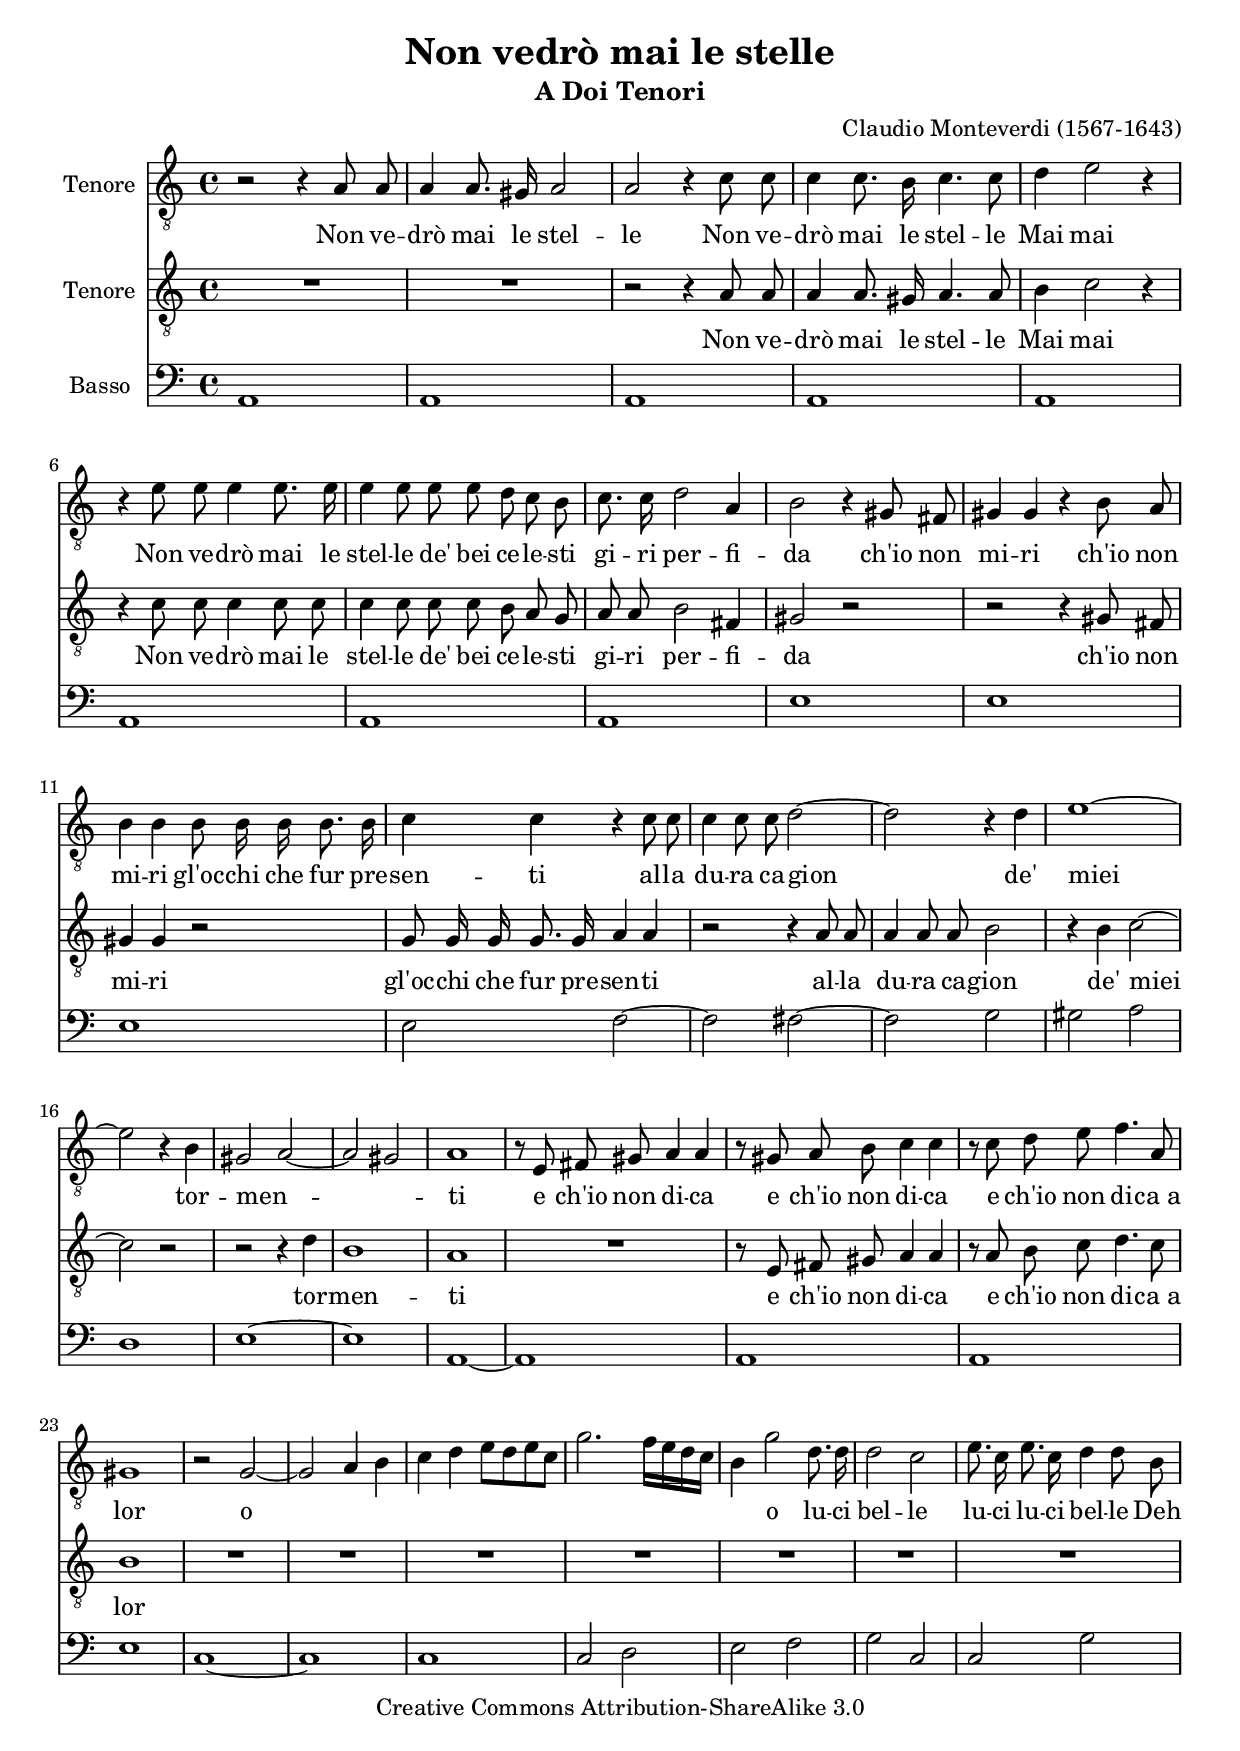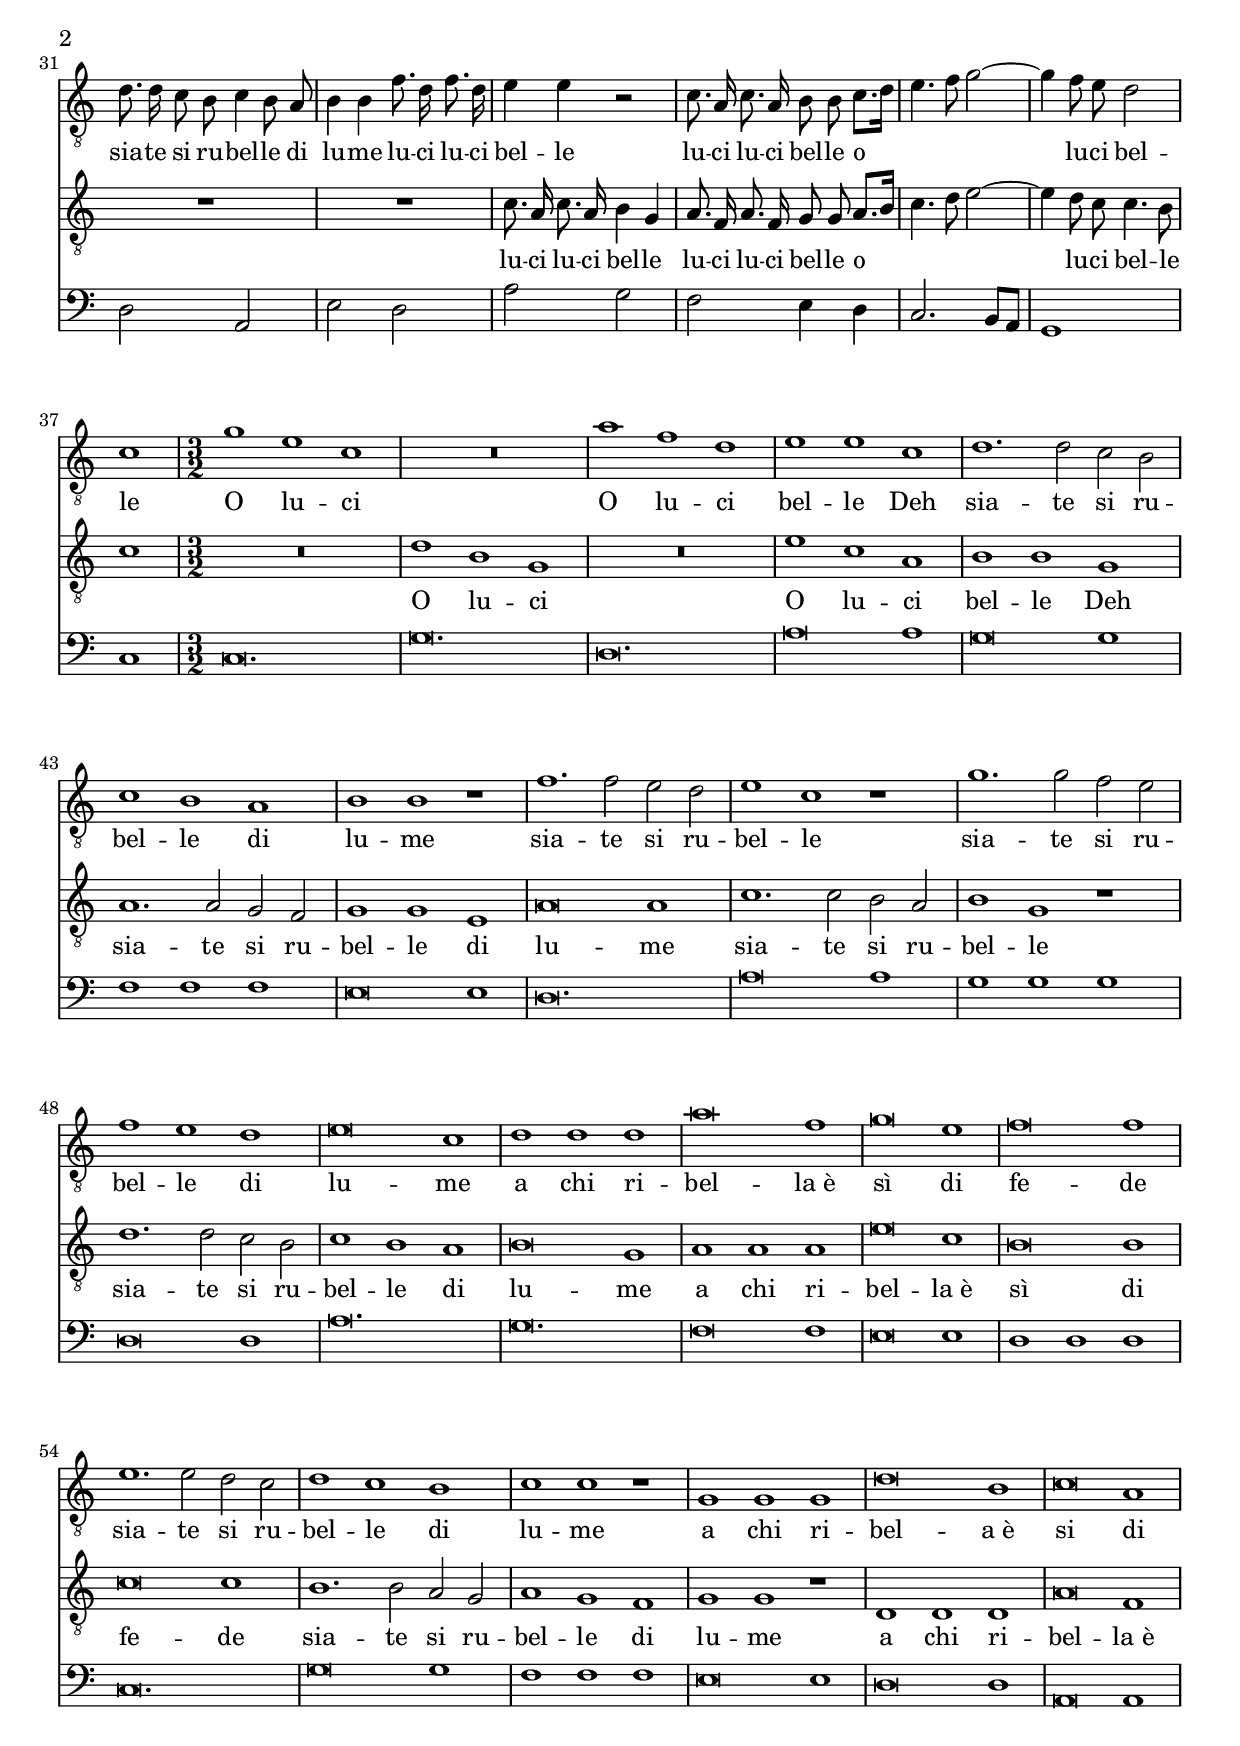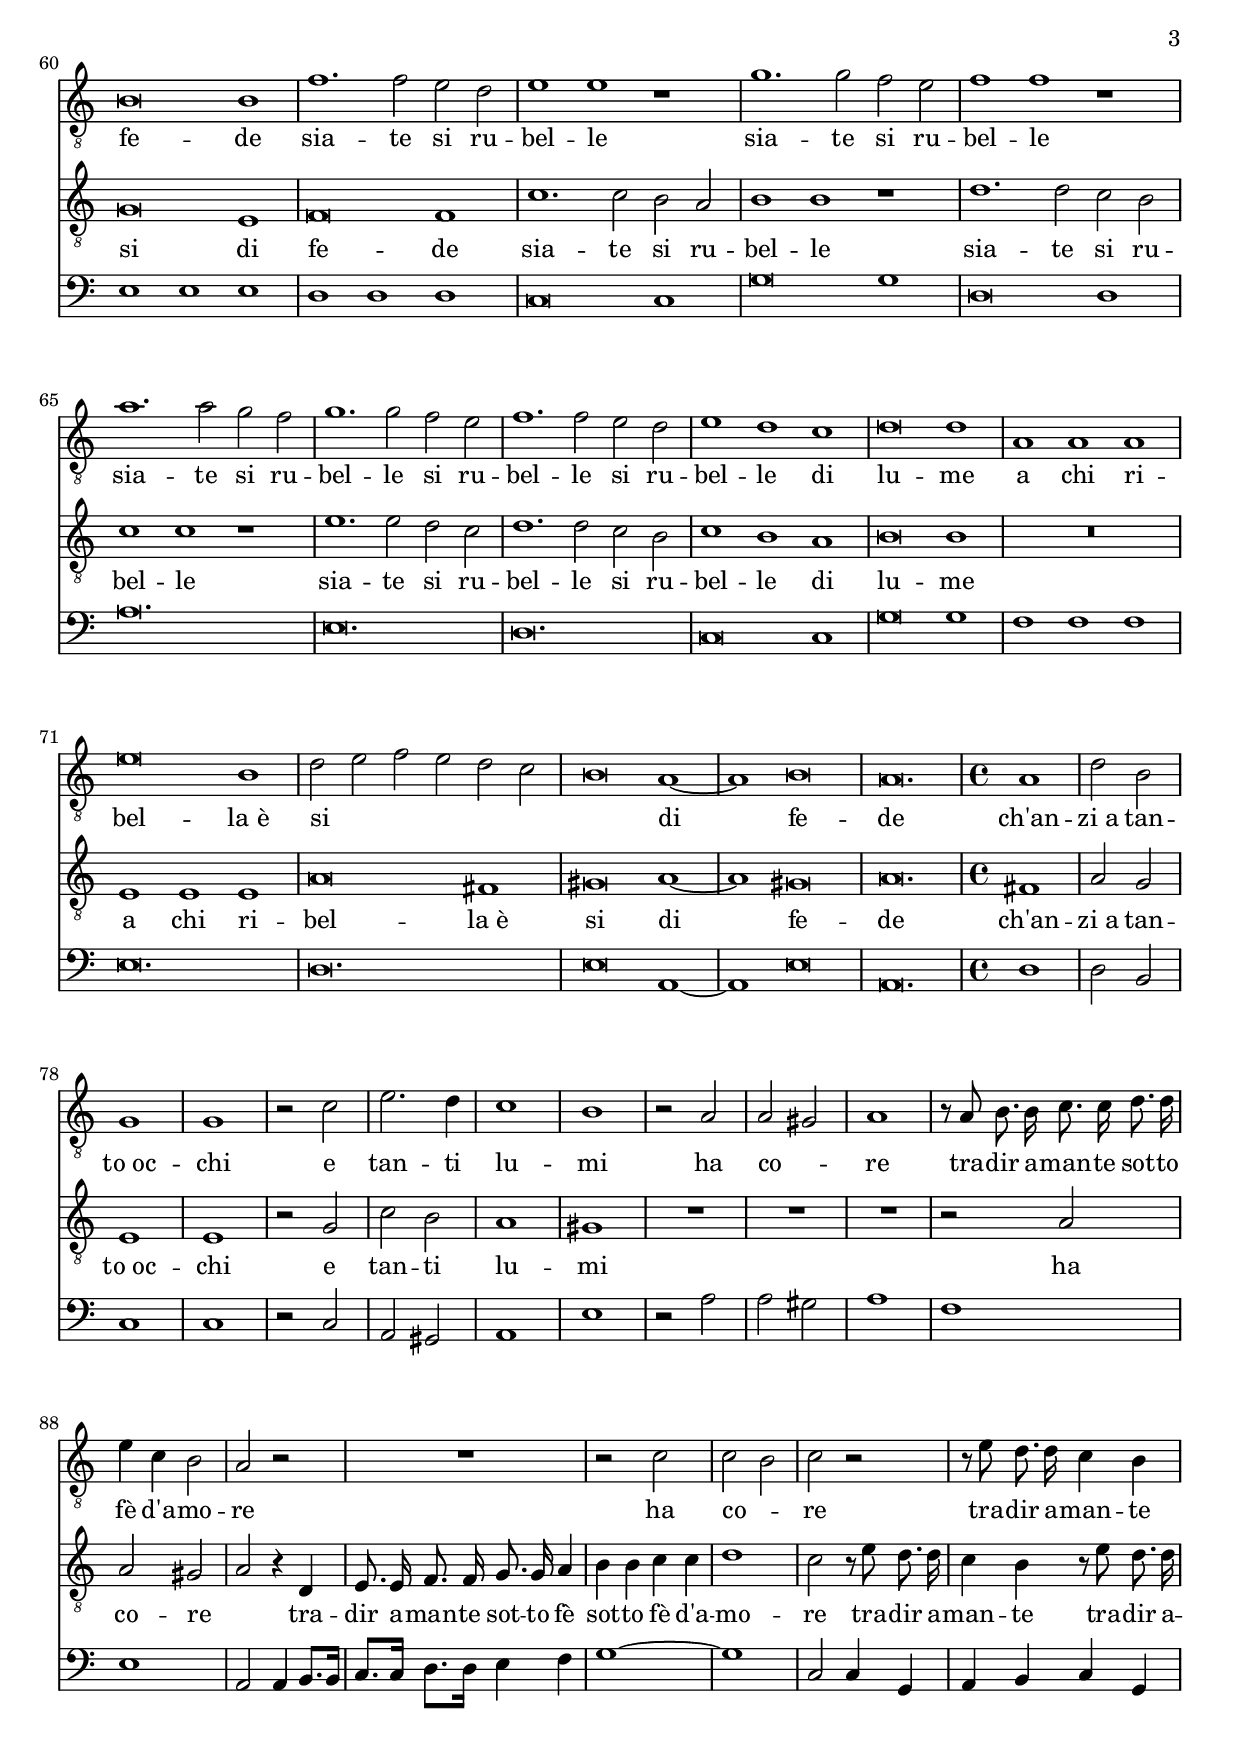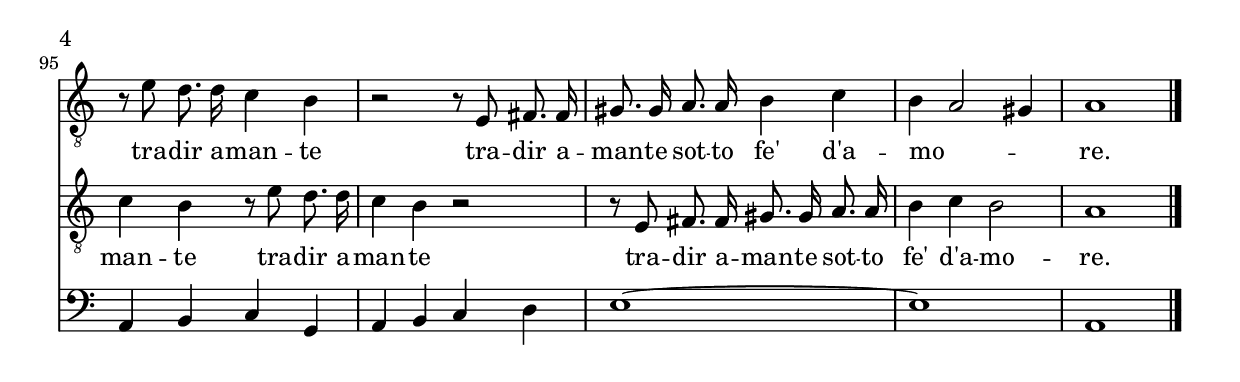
% Created on Fri Mar 06 16:16:38 CET 2009
\version "2.12.2"

\header {
	title = "Non vedrò mai le stelle"
	subtitle = "A Doi Tenori"
	composer = "Claudio Monteverdi (1567-1643)"
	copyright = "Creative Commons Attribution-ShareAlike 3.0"
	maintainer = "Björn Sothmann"
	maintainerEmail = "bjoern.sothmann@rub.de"
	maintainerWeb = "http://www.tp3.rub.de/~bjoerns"
}

\include "deutsch.ly"

verseA= \lyricmode {
Non ve -- drò mai le stel -- le Non ve -- drò mai le stel -- le Mai mai Non ve -- drò mai le stel -- le de' bei ce -- le -- sti gi -- ri per -- fi -- da ch'io non mi -- ri ch'io non mi -- ri gl'oc -- chi che fur pre -- sen -- ti al -- la du -- ra ca -- gion de' miei tor -- men -- ti e ch'io non di -- ca e ch'io non di -- ca e ch'io non di -- ca_a lor o o lu -- ci bel -- le lu -- ci lu -- ci bel -- le Deh sia -- te si ru -- bel -- le di lu -- me lu -- ci lu -- ci bel -- le lu -- ci lu -- ci bel -- le o lu -- ci bel -- le O lu -- ci O lu -- ci bel -- le Deh sia -- te si ru -- bel -- le di lu -- me sia -- te si ru -- bel -- le sia -- te si ru -- bel -- le di lu -- me a chi ri -- bel -- la_è sì di fe -- de sia -- te si ru -- bel -- le di lu -- me a chi ri -- bel -- a_è si di fe -- de sia -- te si ru -- bel -- le sia -- te si ru -- bel -- le sia -- te si ru -- bel -- le si ru -- bel -- le si ru -- bel -- le di lu -- me a chi ri -- bel -- la_è si di fe -- de ch'an -- zi_a tan -- to_oc -- chi e tan -- ti lu -- mi ha co -- re tra -- dir a -- man -- te sot -- to fè d'a -- mo -- re ha co -- re tra -- dir a -- man -- te tra -- dir a -- man -- te tra -- dir a -- man -- te sot -- to fe' d'a -- mo -- re.
}

verseB= \lyricmode {
Non ve -- drò mai le stel -- le Mai mai Non ve -- drò mai le stel -- le de' bei ce -- le -- sti gi -- ri per -- fi -- da ch'io non mi -- ri gl'oc -- chi che fur pre -- sen -- ti al -- la du -- ra ca -- gion de' miei tor -- men -- ti e ch'io non di -- ca e ch'io non di -- ca_a lor lu -- ci lu -- ci bel -- le lu -- ci lu -- ci bel -- le o lu -- ci bel -- le O lu -- ci O lu -- ci bel -- le Deh sia -- te si ru -- bel -- le di lu -- me sia -- te si ru -- bel -- le sia -- te si ru -- bel -- le di lu -- me a chi ri -- bel -- la_è sì di fe -- de sia -- te si ru -- bel -- le di lu -- me a chi ri -- bel -- la_è si di fe -- de sia -- te si ru -- bel -- le sia -- te si ru -- bel -- le sia -- te si ru -- bel -- le si ru -- bel -- le di lu -- me a chi ri -- bel -- la_è si di fe -- de ch'an -- zi_a tan -- to_oc -- chi e tan -- ti lu -- mi ha co -- re tra -- dir a -- man -- te sot -- to fè sot -- to fè d'a -- mo -- re tra -- dir a -- man -- te tra -- dir a -- man -- te tra -- dir a -- man -- te tra -- dir a -- man -- te sot -- to fe' d'a -- mo -- re.
}

 

staffTenore = \new Staff  {
	\time 4/4
	\override Score.MetronomeMark #'stencil = ##f
	\tempo 4 = 100 
	\set Staff.instrumentName="Tenore"
	\set Staff.midiInstrument="oboe"
	\key c \major
	\clef "G_8"
	\relative c' { 	
		\context Voice = "melodyTen" {
			\dynamicUp
			\autoBeamOff
			r2 r4 a8 a |
			a4 a8. gis16 a2 |
			a r4 c8 c |
			c4 c8. h16 c4. c8 |
			d4 e2 r4 |
			r e8 e e4 e8. e16 |
			e4 e8 e e d c h |
			c8. c16 d2 a4 |
			h2 r4 gis8 fis |
			gis4 gis r h8 a |
			h4 h h8 h16 h h8. h16 |
			c4 c r c8 c |
			c4 c8 c d2~ |
			d r4 d |
			e1~ |
			e2 r4 h |
			gis2\melisma a~ |
			a gis\melismaEnd |
			a1 |
			r8 e fis gis a4 a |
			r8 gis a h c4 c |
			r8 c d e f4. a,8 |
			gis1 |
			r2 g~\melisma |
			g a4 h |
			c d e8[ d e c] |
			g'2. f16[ e d c] |
			h4\melismaEnd g'2 d8. d16 |
			d2 c |
			e8. c16 e8. c16 d4 d8 h |
			d8. d16 c8 h c4 h8 a |
			h4 h f'8. d16 f8. d16 |
			e4 e r2 |
			c8. a16 c8. a16 h8 h c8.[\melisma d16] |
			e4. f8 g2~ |
			g4\melismaEnd f8 e d2 |
			c1 |
			\time 3/2
			\set Score.measureLength = #(ly:make-moment 3 1)
			\tempo 2=300
			g'1 e c |
			R\breve. |
			a'1 f d 
			e e c |
			d1. d2 c h |
			c1 h a |
			h h r |
			f'1. f2 e d |
			e1 c r |
			g'1. g2 f e |
			f1 e d |
			e\breve c1 |
			d d d |
			a'\breve f1 |
			g\breve e1 |
			f\breve f1 |
			e1. e2 d c |
			d1 c h |
			c c r |
			g g g |
			d'\breve h1 |
			c\breve a1 |
			h\breve h1 |
			f'1. f2 e d |
			e1 e r |
			g1. g2 f e |
			f1 f r |
			a1. a2 g f |
			g1. g2 f e |
			f1. f2 e d |
			e1 d c |
			d\breve d1 |
			a a a |
			e'\breve h1 |
			d2\melisma e f e d c |
			h\breve\melismaEnd a1~ |
			a h\breve |
			a\breve. |
			\time 4/4
			\tempo 4=100
			a1 |
			d2 h |
			g1 |
			g |
			r2 c |
			e2. d4 |
			c1 |
			h |
			r2 a |
			a\melisma gis\melismaEnd |
			a1 |
			r8 a h8. h16 c8. c16 d8. d16 |
			e4 c h2 |
			a r |
			R1 |
			r2 c |
			c\melisma h\melismaEnd |
			c r |
			r8 e d8. d16 c4 h |
			r8 e d8. d16 c4 h |
			r2 r8 e, fis8. fis16 |
			gis8. gis16 a8. a16 h4 c |
			h\melisma a2 gis4\melismaEnd |
			a1 |
		}

	\bar "|."
	}

}
staffTenoreII = \new Staff  {
	\set Staff.instrumentName="Tenore"
	\set Staff.midiInstrument="oboe"
	\key c \major
	\clef "G_8"
	\relative c' { 	
		\context Voice = "melodyTenIII" {
			\dynamicUp
			\autoBeamOff
			R1*2 |
			r2 r4 a8 a |
			a4 a8. gis16 a4. a8 |
			h4 c2 r4 |
			r c8 c c4 c8 c |
			c4 c8 c c h a g |
			a a h2 fis4 |
			gis2 r |
			r r4 gis8 fis |
			gis4 gis r2 |
			g8 g16 g g8. g16 a4 a |
			r2 r4 a8 a |
			a4 a8 a h2 |
			r4 h c2~ |
			c r |
			r r4 d |
			h1 |
			a |
			R1 |
			r8 e fis gis a4 a |
			r8 a h c d4. c8 |
			h1 |
			R1*9 |
			c8. a16 c8. a16 h4 g |
			a8. f16 a8. f16 g8 g a8.[\melisma h16] |
			c4. d8 e2~ |
			e4\melismaEnd d8 c c4. h8\melisma |
			c1\melismaEnd |
			\time 3/2
			\set Score.measureLength = #(ly:make-moment 3 1)
			R\breve. |
			d1 h g |
			R\breve. |
			e'1 c a |
			h h g a1. a2 g f |
			g1 g e |
			a\breve a1 |
			c1. c2 h a |
			h1 g r |
			d'1. d2 c h |
			c1 h a |
			h\breve g1 |
			a1 a a |
			e'\breve c1 |
			h\breve h1 |
			c\breve c1 |
			h1. h2 a g |
			a1 g f |
			g g r |
			d d d |
			a'\breve f1 |
			g\breve e1 |
			f\breve f1 |
			c'1. c2 h a |
			h1 h r |
			d1. d2 c h |
			c1 c r |
			e1. e2 d c |
			d1. d2 c h |
			c1 h a |
			h\breve h1 |
			R\breve. |
			e,1 e e |
			a\breve fis1 |
			gis\breve a1~ |
			a gis\breve |
			a\breve. |
			\time 4/4
			fis1 |
			a2 g |
			e1 e |
			r2 g |
			c h |
			a1 gis |
			R1*3 |
			r2 a |
			a gis\melisma |
			a\melismaEnd r4 d, |
			e8. e16 f8. f16 g8. g16 a4 |
			h h c c |
			d1 |
			c2 r8 e d8. d16 |
			c4 h r8 e d8. d16 |
			c4 h r8 e d8. d16 |
			c4 h r2 |
			r8 e, fis8. fis16 gis8. gis16 a8. a16 |
			h4 c h2 |
			a1 |
		}

	\bar "|."
	}

}
staffBasso = \new Staff  {
	\set Staff.instrumentName="Basso"
	\set Staff.midiInstrument="harpsichord"
	\key c \major
	\clef bass
	\relative c {
		a1 |
		a |
		a |
		a |
		a |
		a |
		a |
		a |
		e' |
		e |
		e |
		e2 f~ |
		f fis~ |
		fis g |
		gis a |
		d,1 |
		e1~ |
		e |
		a,~ |
		a |
		a |
		a |
		e' |
		c~ |
		c |
		c |
		c2 d |
		e f |
		g c, |
		c g' |
		d a |
		e' d |
		a' g |
		f e4 d |
		c2. h8 a |
		g1 |
		c |
		\time 3/2
		\set Score.measureLength = #(ly:make-moment 3 1)
		c\breve. |
		g' |
		d |
		a'\breve a1 |
		g\breve g1 |
		f f f |
		e\breve e1 |
		d\breve. |
		a'\breve a1 |
		g g g |
		d\breve d1 |
		a'\breve. |
		g |
		f\breve f1 |
		e\breve e1 |
		d d d |
		c\breve. |
		g'\breve g1 |
		f f f |
		e\breve e1 |
		d\breve d1 |
		a\breve a1 |
		e' e e |
		d d d |
		c\breve c1 |
		g'\breve g1 |
		d\breve d1 |
		a'\breve. |
		e |
		d |
		c\breve c1 |
		g'\breve g1 |
		f f f |
		e\breve. |
		d |
		e\breve a,1~ |
		a e'\breve |
		a,\breve. |
		\time 4/4
		d1 |
		d2 h |
		c1 |
		c |
		r2 c |
		a gis |
		a1 |
		e' |
		r2 a|
		a gis |
		a1 |
		f |
		e |
		a,2 a4 h8. h16 |
		c8. c16 d8. d16 e4 f |
		g1~ |
		g |
		c,2 c4 g |
		a h c g |
		a h c g |
		a h c d |
		e1~ |
		e |
		a, |
	\bar "|."
	}

}


\score {
	<<
		\staffTenore
		\context Lyrics = "lmelodyTen" \lyricmode  { \lyricsto "melodyTen" \verseA }
		
		\staffTenoreII
		\context Lyrics = "lmelodyTenIII" \lyricmode  { \lyricsto "melodyTenIII" \verseB }
		
		\staffBasso
	>>
	
	\midi {
	}

	\layout  {
	}
}

\paper {
}

